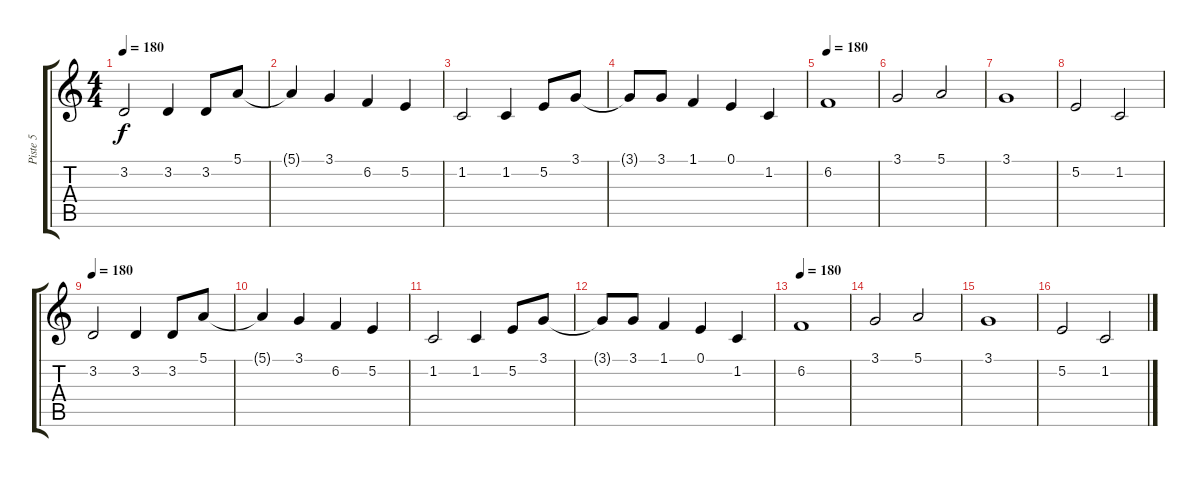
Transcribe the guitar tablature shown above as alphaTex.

\track ("Piste 5" "Piste 5") {instrument lead2sawtooth}
\staff {score tabs}
\tuning (E4 B3 G3 D3 A2 D2) {hide}
\ts (4 4)
\tempo 180
\clef g2
\ks c
3.2.2{dy f} 3.2.4 3.2.8 5.1.8 |
5.1{t}.4 3.1.4 6.2.4 5.2.4 |
1.2.2 1.2.4 5.2.8 3.1.8 |
3.1{t}.8 3.1.8 1.1.4 0.1.4 1.2.4 |
\tempo 180
6.2.1 |
3.1.2 5.1.2 |
3.1.1 |
5.2.2 1.2.2 |
\tempo 180
3.2.2 3.2.4 3.2.8 5.1.8 |
5.1{t}.4 3.1.4 6.2.4 5.2.4 |
1.2.2 1.2.4 5.2.8 3.1.8 |
3.1{t}.8 3.1.8 1.1.4 0.1.4 1.2.4 |
\tempo 180
6.2.1 |
3.1.2 5.1.2 |
3.1.1 |
5.2.2 1.2.2
